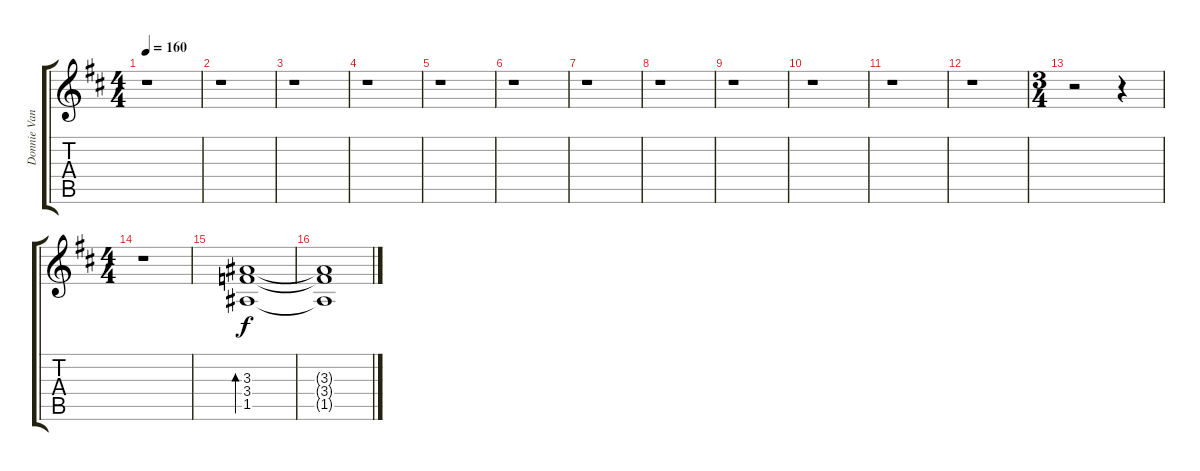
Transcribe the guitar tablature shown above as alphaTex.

\track ("Donnie Van Zant Guitar" "Donnie Van") {instrument acousticguitarsteel}
\staff {score tabs}
\tuning (E4 B3 G3 D3 A2 D2) {hide}
\ts (4 4)
\tempo 160
\clef g2
\ks d
r.1{dy f} |
r.1 |
r.1 |
r.1 |
r.1 |
r.1 |
r.1 |
r.1 |
r.1 |
r.1 |
r.1 |
r.1 |
\ts (3 4)
r.2 r.4 |
\ts (4 4)
r.1 |
(3.3 3.4 1.5).1{bd 480} |
(3.3{t} 3.4{t} 1.5{t}).1
